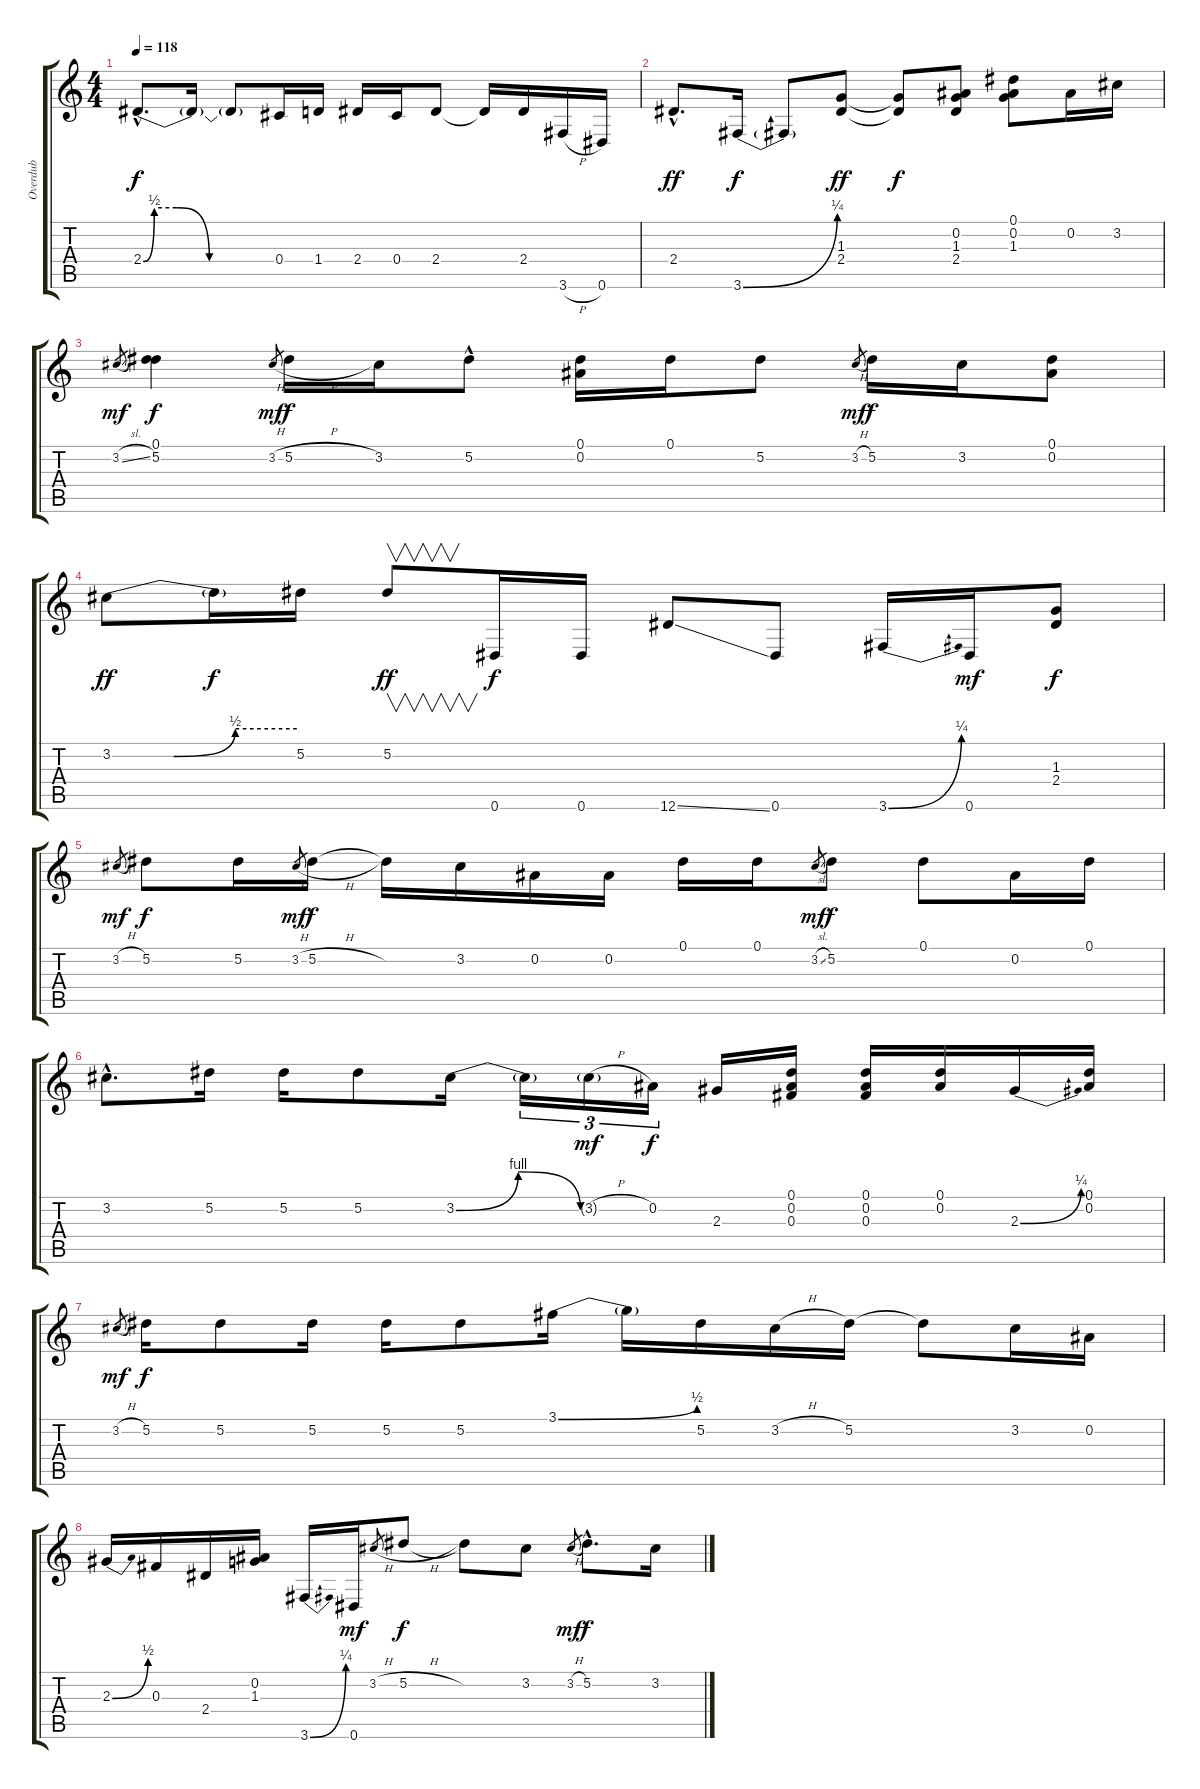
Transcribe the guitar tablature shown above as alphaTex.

\track ("Overdub" "Overdub") {instrument fretlessbass}
\staff {score tabs}
\tuning (Eb4 Bb3 Gb3 Db3 Ab2 Eb2) {hide}
\ts (4 4)
\tempo 118
\clef g2
\ks c
2.4{be (custom 0 0 5 2 15 2 30 0 60 0) hac}.8{d dy f} 2.4{t}.16 2.4{t}.8 0.4.16 1.4.16 2.4.16 0.4.16 2.4.8 2.4{t}.16 2.4.16 3.6{h}.16 0.6.16 |
2.4{hac}.8{d dy ff} 3.6{be (bend 0 0 60 1)}.16{dy f} 3.6{t}.8 (1.3 2.4).8{dy ff} (1.3{t} 2.4{t}).8{dy f} (0.2 1.3 2.4).8 (0.1 0.2 1.3).8 0.2.16 3.2.16 |
3.2{sl}.8{gr dy mf} (0.1 5.2).4{dy f} 3.2{h}.8{gr dy mf} 5.2{h}.16{dy f} 3.2.16 5.2{hac}.8 (0.1 0.2).16 0.1.16 5.2.8 3.2{h}.8{gr dy mf} 5.2.16{dy f} 3.2.16 (0.1 0.2).8 |
3.2{be (custom 0 0 20 0 40 2 60 2)}.8{dy ff} 3.2{t}.16{dy f} 5.2.16 5.2.8{v dy ff} 0.6.16{dy f} 0.6.16 12.6{ss}.8 0.6.8 3.6{be (bend 0 0 60 1)}.16 0.6.16{dy mf} (1.3 2.4).8{dy f} |
3.2{h}.8{gr dy mf} 5.2.8{dy f} 5.2.16 3.2{h}.8{gr dy mf} 5.2{h}.16{dy f} 5.2{t}.16 3.2.16 0.2.16 0.2.16 0.1.16 0.1.16 3.2{sl}.8{gr dy mf} 5.2.8{dy f} 0.1.8 0.2.16 0.1.16 |
3.2{hac}.8{d} 5.2.16 5.2.16 5.2.8 3.2{be (bendrelease 0 0 15 4 30 4 60 0)}.16 3.2{t}.16{tu (3 2)} 3.2{h g}.16{tu (3 2) dy mf} 0.2.16{tu (3 2) dy f} 2.3.16 (0.1 0.2 0.3).16 (0.1 0.2 0.3).16 (0.1 0.2).16 2.3{be (bend 0 0 60 1)}.16 (0.1 0.2).16 |
3.2{h}.8{gr dy mf} 5.2.16{dy f} 5.2.8 5.2.16 5.2.16 5.2.8 3.1{be (bend 0 0 60 2)}.16 3.1{t}.16 5.2.16 3.2{h}.16 5.2.16 5.2{t}.8 3.2.16 0.2.16 |
2.3{be (bend 0 0 60 2)}.16 0.3.16 2.4.16 (0.2 1.3).16 3.6{be (bend 0 0 60 1)}.16 0.6.16{dy mf} 3.2{h}.8{gr} 5.2{h}.8{dy f} 5.2{t}.8 3.2.8 3.2{h}.8{gr dy mf} 5.2{hac}.8{d dy f} 3.2.16
